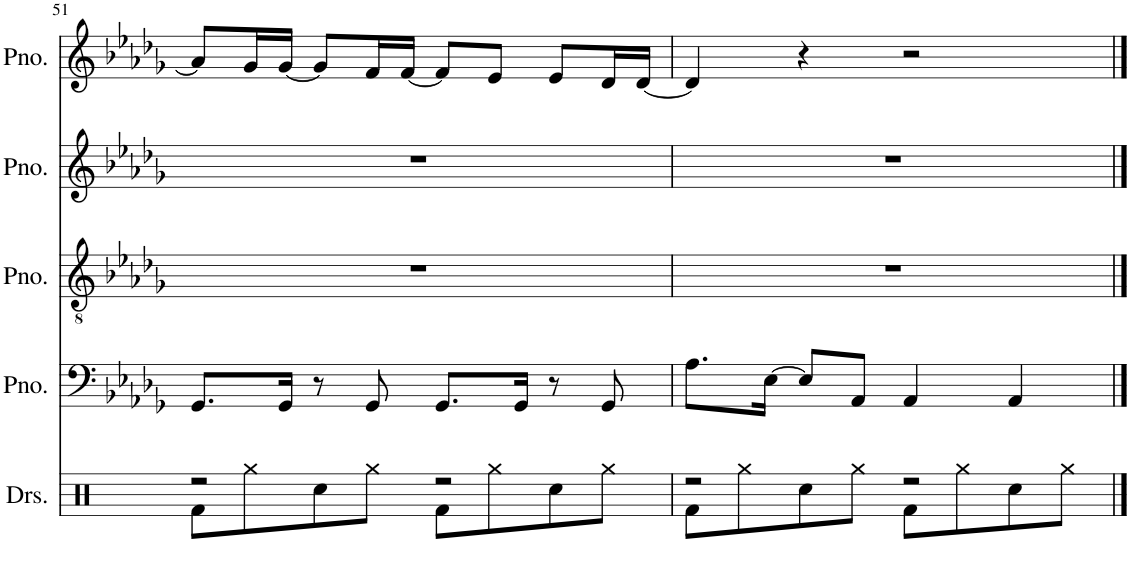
**kern	**kern	**kern	**kern	**kern
*part5	*part4	*part3	*part2	*part1
*staff5	*staff4	*staff3	*staff2	*staff1
*I"ドラムセット	*I"ピアノ	*I"ピアノ	*I"ピアノ	*I"ピアノ
!!LO:PB:g=z
*clefX	*clefF4	*clefGv2	*clefG2	*clefG2
*k[]	*k[b-e-a-d-g-]	*k[b-e-a-d-g-]	*k[b-e-a-d-g-]	*k[b-e-a-d-g-]
*M4/4	*M4/4	*M4/4	*M4/4	*M4/4
=51	=51	=51	=51	=51
*^	*	*	*	*
2r	8Rf\L	8.GG-/L	1r	1r	8a-/L]
.	8Rgg\	.	.	.	16g-/L
.	.	16GG-/Jk	.	.	[16g-/JJ
.	8Rcc\	8r	.	.	8g-/L]
.	8Rgg\J	8GG-/	.	.	16f/L
.	.	.	.	.	[16f/JJ
2r	8Rf\L	8.GG-/L	.	.	8f/L]
.	8Rgg\	.	.	.	8e-/J
.	.	16GG-/Jk	.	.	.
.	8Rcc\	8r	.	.	8e-/L
.	8Rgg\J	8GG-/	.	.	16d-/L
.	.	.	.	.	[16d-/JJ
=52	=52	=52	=52	=52	=52
2r	8Rf\L	8.A-\L	1r	1r	4d-/]
.	8Rgg\	.	.	.	.
.	.	[16E-\Jk	.	.	.
.	8Rcc\	8E-/L]	.	.	4r
.	8Rgg\J	8AA-/J	.	.	.
2r	8Rf\L	4AA-/	.	.	2r
.	8Rgg\	.	.	.	.
.	8Rcc\	4AA-/	.	.	.
.	8Rgg\J	.	.	.	.
*v	*v	*	*	*	*
==	==	==	==	==
*-	*-	*-	*-	*-
